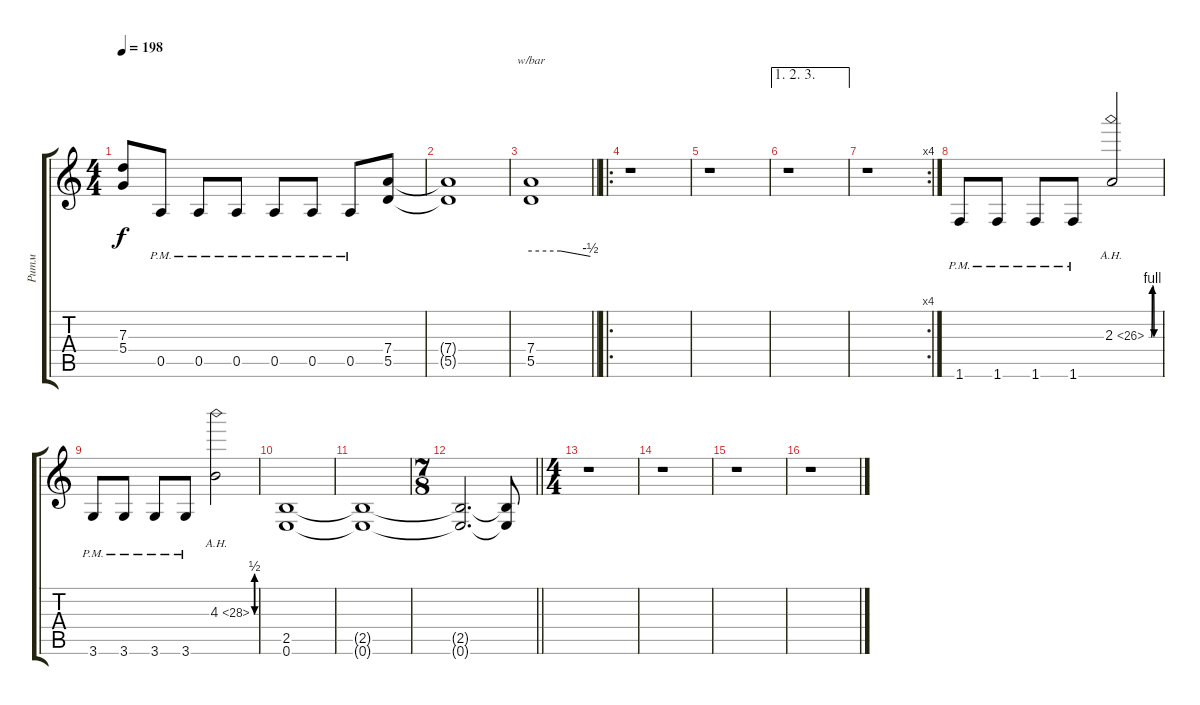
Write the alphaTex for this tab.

\track ("Ритм" "Ритм") {instrument distortionguitar}
\staff {score tabs}
\tuning (E4 B3 G3 D3 A2 E2) {hide}
\ts (4 4)
\tempo 198
\clef g2
\ks c
(7.3{t} 5.4{t}).8{dy f} 0.5{pm}.8 0.5{pm}.8 0.5{pm}.8 0.5{pm}.8 0.5{pm}.8 0.5{pm}.8 (7.4 5.5).8{instrument distortionguitar} |
(7.4{t} 5.5{t}).1 |
\barLineRight lightlight
(7.4 5.5).1{tbe (custom default 0 0 30 0 60 -2)} |
\ro
r.1 |
r.1 |
\ae (1 2 3)
r.1 |
\rc 4
r.1 |
1.6{pm}.8{instrument distortionguitar} 1.6{pm}.8 1.6{pm}.8 1.6{pm}.8 2.3{be (custom 0 0 15 0 20 4 25 4 30 0 45 0 60 0) ah 24}.2 |
3.6{pm}.8 3.6{pm}.8 3.6{pm}.8 3.6{pm}.8 4.3{be (custom 0 0 15 0 20 2 25 2 30 0 45 0 60 0) ah 24}.2 |
(2.5 0.6).1 |
(2.5{t} 0.6{t}).1 |
\ts (7 8)
\barLineRight lightlight
(2.5{t} 0.6{t}).2{d} (2.5{t} 0.6{t}).8 |
\ts (4 4)
r.1 |
r.1 |
r.1 |
r.1
